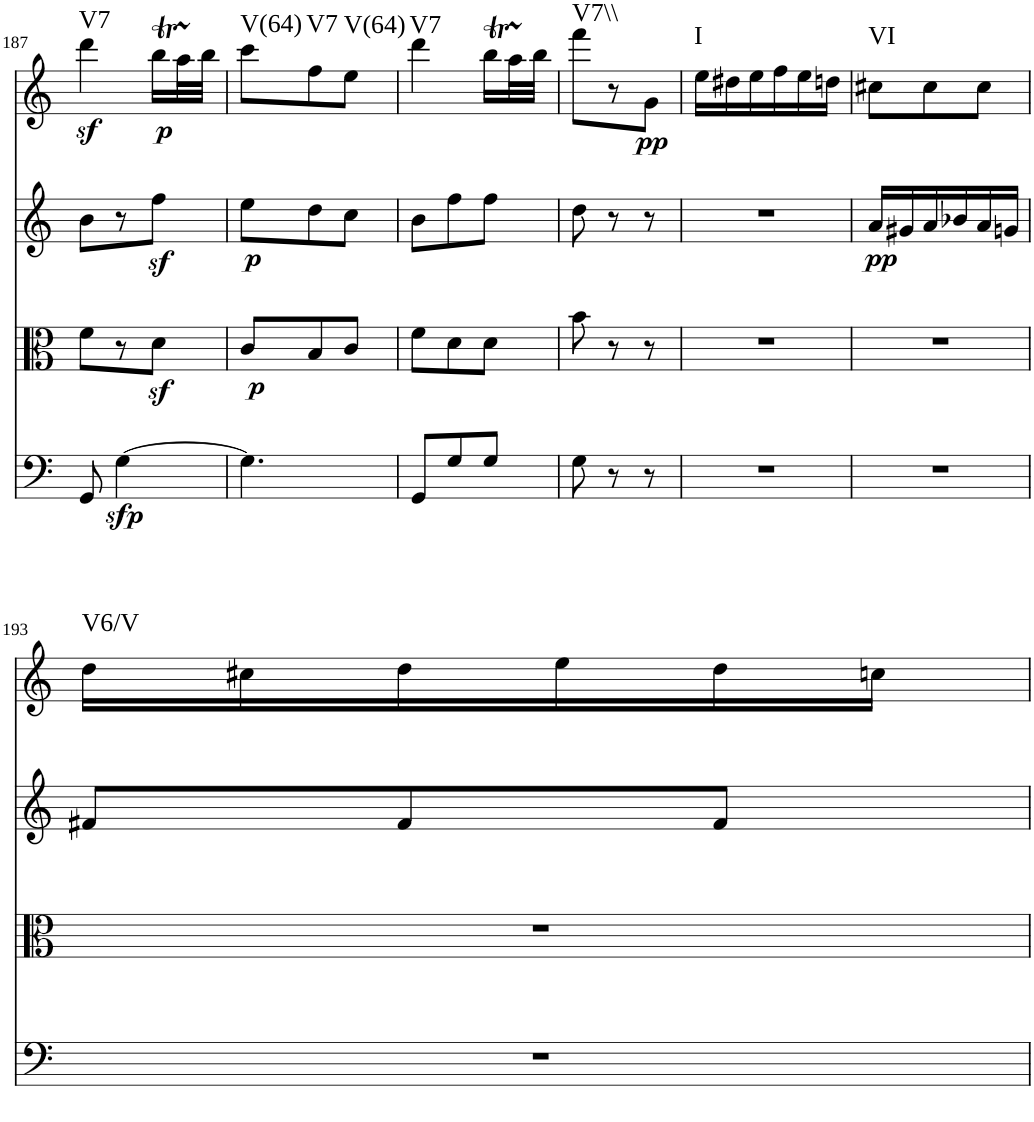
**kern	**dynam	**kern	**dynam	**kern	**dynam	**kern	**dynam	**harte
*part4	*part4	*part3	*part3	*part2	*part2	*part1	*part1	*part1
*staff4	*staff4	*staff3	*staff3	*staff2	*staff2	*staff1	*staff1	*
*I"Violoncello	*	*I"Viola	*	*I"Violin II	*	*I"Violin I	*	*
!!LO:PB:g=z
*clefF4	*	*clefC3	*	*clefG2	*	*clefG2	*	*
*k[]	*	*k[]	*	*k[]	*	*k[]	*	*
*M3/8	*	*M3/8	*	*M3/8	*	*M3/8	*	*
=187	=187	=187	=187	=187	=187	=187	=187	=187
!	!	!	!	!	!	!	!LO:DY:b	!LO:H:kt=V7
8GG/	.	8f\L	.	8b\L	.	4ddd\	sf	N
!	!LO:DY:b	!	!	!	!	!	!	!
[4G\	sfp	8r	.	8r	.	.	.	.
!	!	!	!	!	!	!	!LO:DY:b	!
.	.	8dz<\J	.	8ffz<\J	.	16bbt\LL	p	.
.	.	.	.	.	.	32aaTTT\L	.	.
.	.	.	.	.	.	32bb\JJJ	.	.
=188	=188	=188	=188	=188	=188	=188	=188	=188
!	!	!	!LO:DY:b	!	!LO:DY:b	!	!	!LO:H:kt=V(64)
4.G\]	.	8c/L	p	8ee\L	p	8ccc\L	.	N
!	!	!	!	!	!	!	!	!LO:H:kt=V7
.	.	8B/	.	8dd\	.	8ff\	.	N
!	!	!	!	!	!	!	!	!LO:H:kt=V(64)
.	.	8c/J	.	8cc\J	.	8ee\J	.	N
=189	=189	=189	=189	=189	=189	=189	=189	=189
!	!	!	!	!	!	!	!	!LO:H:kt=V7
8GG/L	.	8f\L	.	8b\L	.	4ddd\	.	N
8G/	.	8d\	.	8ff\	.	.	.	.
8G/J	.	8d\J	.	8ff\J	.	16bbt\LL	.	.
.	.	.	.	.	.	32aaTTT\L	.	.
.	.	.	.	.	.	32bb\JJJ	.	.
=190	=190	=190	=190	=190	=190	=190	=190	=190
!	!	!	!	!	!	!	!	!LO:H:kt=V7\\
8G\	.	8b\	.	8dd\	.	8fff\L	.	N
8r	.	8r	.	8r	.	8r	.	.
!	!	!	!	!	!	!	!LO:DY:b	!
8r	.	8r	.	8r	.	8g\J	pp	.
=191	=191	=191	=191	=191	=191	=191	=191	=191
!	!	!	!	!	!	!	!	!LO:H:kt=I
4.r	.	4.r	.	4.r	.	16ee\LL	.	N
.	.	.	.	.	.	16dd#X\	.	.
.	.	.	.	.	.	16ee\	.	.
.	.	.	.	.	.	16ff\	.	.
.	.	.	.	.	.	16ee\	.	.
.	.	.	.	.	.	16ddn\JJ	.	.
=192	=192	=192	=192	=192	=192	=192	=192	=192
!	!	!	!	!	!LO:DY:b	!	!	!LO:H:kt=VI
4.r	.	4.r	.	16a/LL	pp	8cc#X\L	.	N
.	.	.	.	16g#X/	.	.	.	.
.	.	.	.	16a/	.	8cc#\	.	.
.	.	.	.	16b-X/	.	.	.	.
.	.	.	.	16a/	.	8cc#\J	.	.
.	.	.	.	16gn/JJ	.	.	.	.
!!LO:LB:g=z
=193	=193	=193	=193	=193	=193	=193	=193	=193
!	!	!	!	!	!	!	!	!LO:H:kt=V6/V
4.r	.	4.r	.	8f#X/L	.	16dd\LL	.	N
.	.	.	.	.	.	16cc#X\	.	.
.	.	.	.	8f#/	.	16dd\	.	.
.	.	.	.	.	.	16ee\	.	.
.	.	.	.	8f#/J	.	16dd\	.	.
.	.	.	.	.	.	16ccn\JJ	.	.
=	=	=	=	=	=	=	=	=
*-	*-	*-	*-	*-	*-	*-	*-	*-
